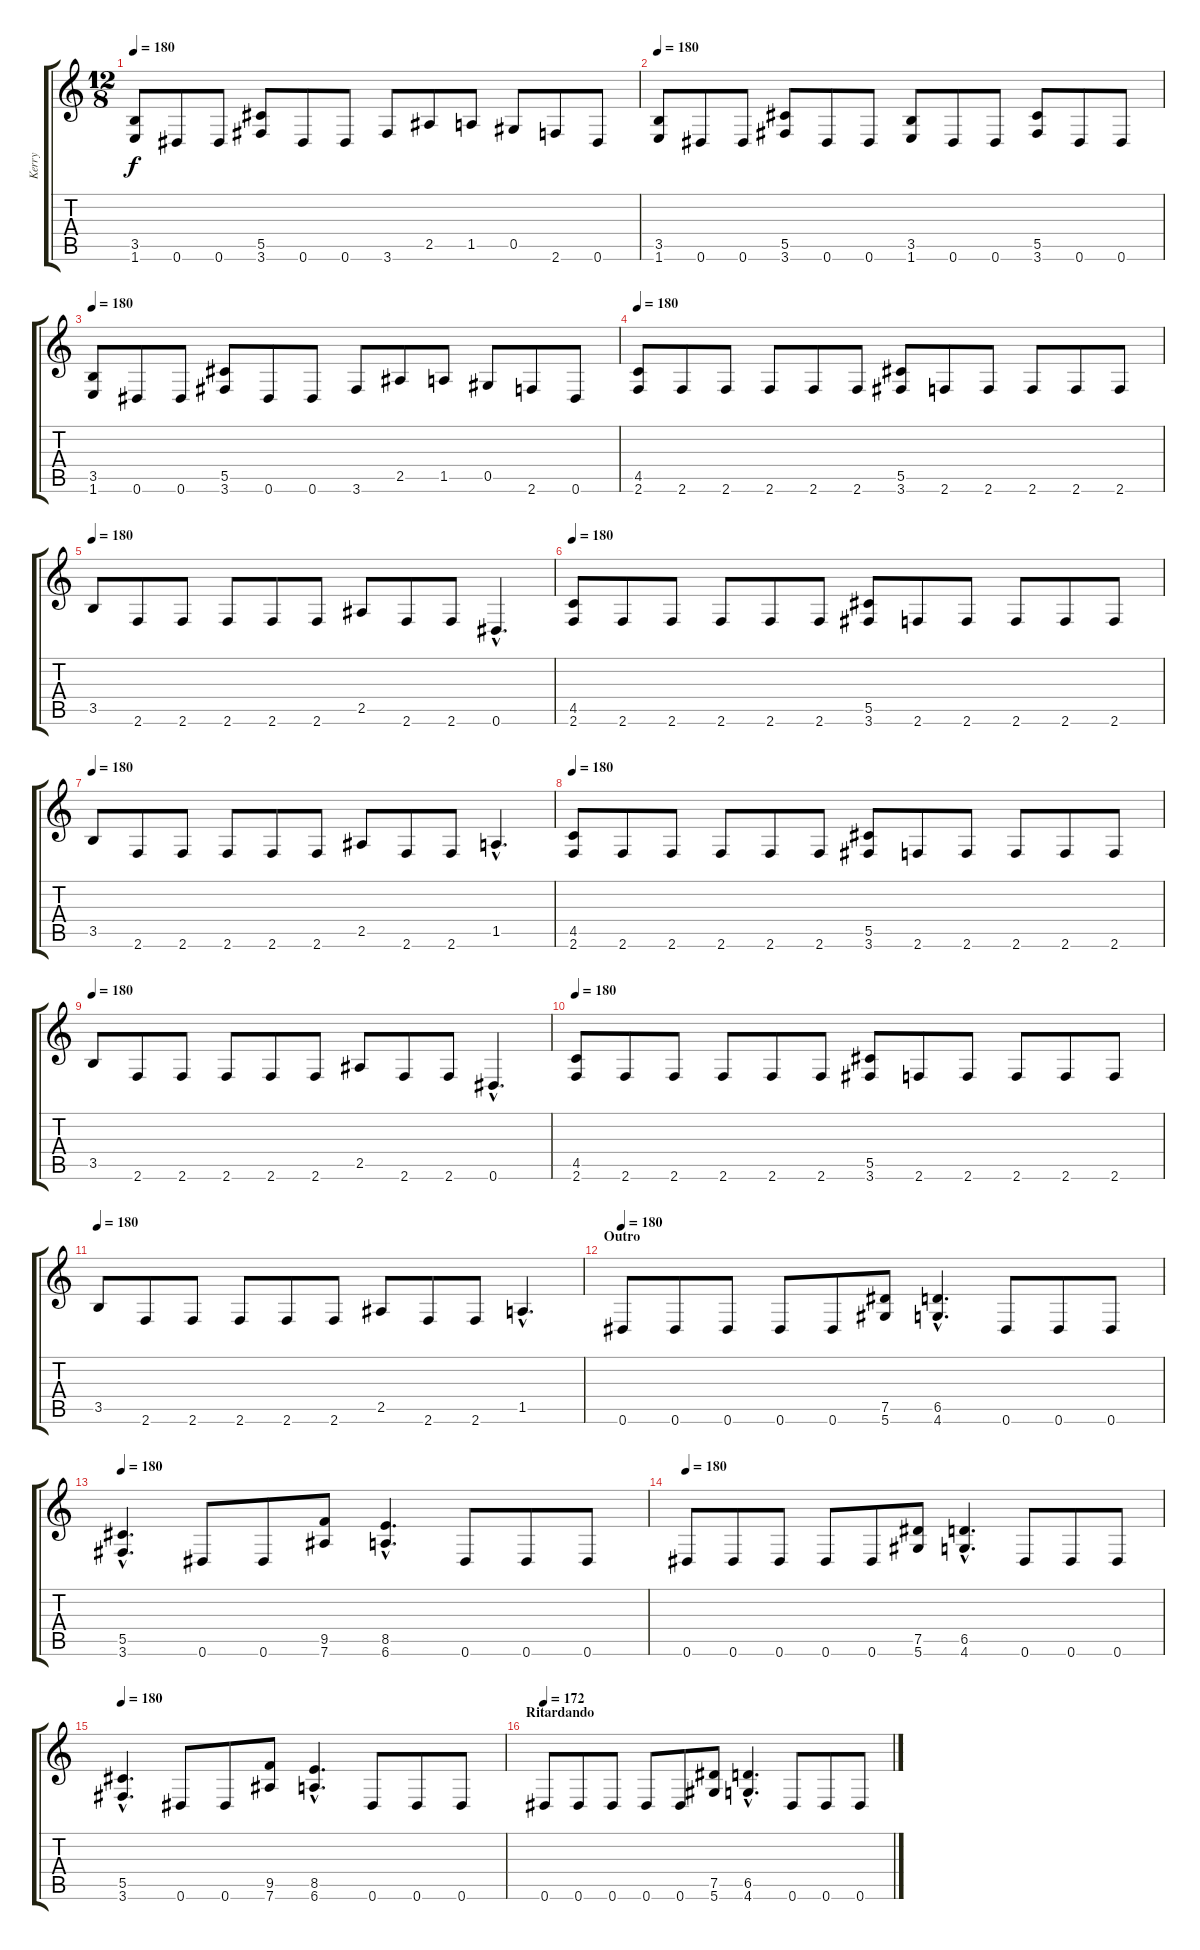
\track ("Kerry" "Kerry") {instrument distortionguitar}
\staff {score tabs}
\tuning (Eb4 Bb3 Gb3 Db3 Ab2 Eb2) {hide}
\ts (12 8)
\tempo 180
\clef g2
\ks c
(3.5 1.6).8{dy f} 0.6.8 0.6.8 (5.5 3.6).8 0.6.8 0.6.8 3.6.8 2.5.8 1.5.8 0.5.8 2.6.8 0.6.8 |
\tempo 180
(3.5 1.6).8 0.6.8 0.6.8 (5.5 3.6).8 0.6.8 0.6.8 (3.5 1.6).8 0.6.8 0.6.8 (5.5 3.6).8 0.6.8 0.6.8 |
\tempo 180
(3.5 1.6).8 0.6.8 0.6.8 (5.5 3.6).8 0.6.8 0.6.8 3.6.8 2.5.8 1.5.8 0.5.8 2.6.8 0.6.8 |
\tempo 180
(4.5 2.6).8 2.6.8 2.6.8 2.6.8 2.6.8 2.6.8 (5.5 3.6).8 2.6.8 2.6.8 2.6.8 2.6.8 2.6.8 |
\tempo 180
3.5.8 2.6.8 2.6.8 2.6.8 2.6.8 2.6.8 2.5.8 2.6.8 2.6.8 0.6{hac}.4{d} |
\tempo 180
(4.5 2.6).8 2.6.8 2.6.8 2.6.8 2.6.8 2.6.8 (5.5 3.6).8 2.6.8 2.6.8 2.6.8 2.6.8 2.6.8 |
\tempo 180
3.5.8 2.6.8 2.6.8 2.6.8 2.6.8 2.6.8 2.5.8 2.6.8 2.6.8 1.5{hac}.4{d} |
\tempo 180
(4.5 2.6).8 2.6.8 2.6.8 2.6.8 2.6.8 2.6.8 (5.5 3.6).8 2.6.8 2.6.8 2.6.8 2.6.8 2.6.8 |
\tempo 180
3.5.8 2.6.8 2.6.8 2.6.8 2.6.8 2.6.8 2.5.8 2.6.8 2.6.8 0.6{hac}.4{d} |
\tempo 180
(4.5 2.6).8 2.6.8 2.6.8 2.6.8 2.6.8 2.6.8 (5.5 3.6).8 2.6.8 2.6.8 2.6.8 2.6.8 2.6.8 |
\tempo 180
3.5.8 2.6.8 2.6.8 2.6.8 2.6.8 2.6.8 2.5.8 2.6.8 2.6.8 1.5{hac}.4{d} |
\section ("" "Outro")
\tempo 180
0.6.8 0.6.8 0.6.8 0.6.8 0.6.8 (7.5 5.6).8 (6.5{hac} 4.6{hac}).4{d} 0.6.8 0.6.8 0.6.8 |
\tempo 180
(5.5{hac} 3.6{hac}).4{d} 0.6.8 0.6.8 (9.5 7.6).8 (8.5{hac} 6.6{hac}).4{d} 0.6.8 0.6.8 0.6.8 |
\tempo 180
0.6.8 0.6.8 0.6.8 0.6.8 0.6.8 (7.5 5.6).8 (6.5{hac} 4.6{hac}).4{d} 0.6.8 0.6.8 0.6.8 |
\tempo 180
(5.5{hac} 3.6{hac}).4{d} 0.6.8 0.6.8 (9.5 7.6).8 (8.5{hac} 6.6{hac}).4{d} 0.6.8 0.6.8 0.6.8 |
\section ("" "Ritardando")
\tempo 172
0.6.8 0.6.8 0.6.8 0.6.8 0.6.8 (7.5 5.6).8 (6.5{hac} 4.6{hac}).4{d} 0.6.8 0.6.8 0.6.8
